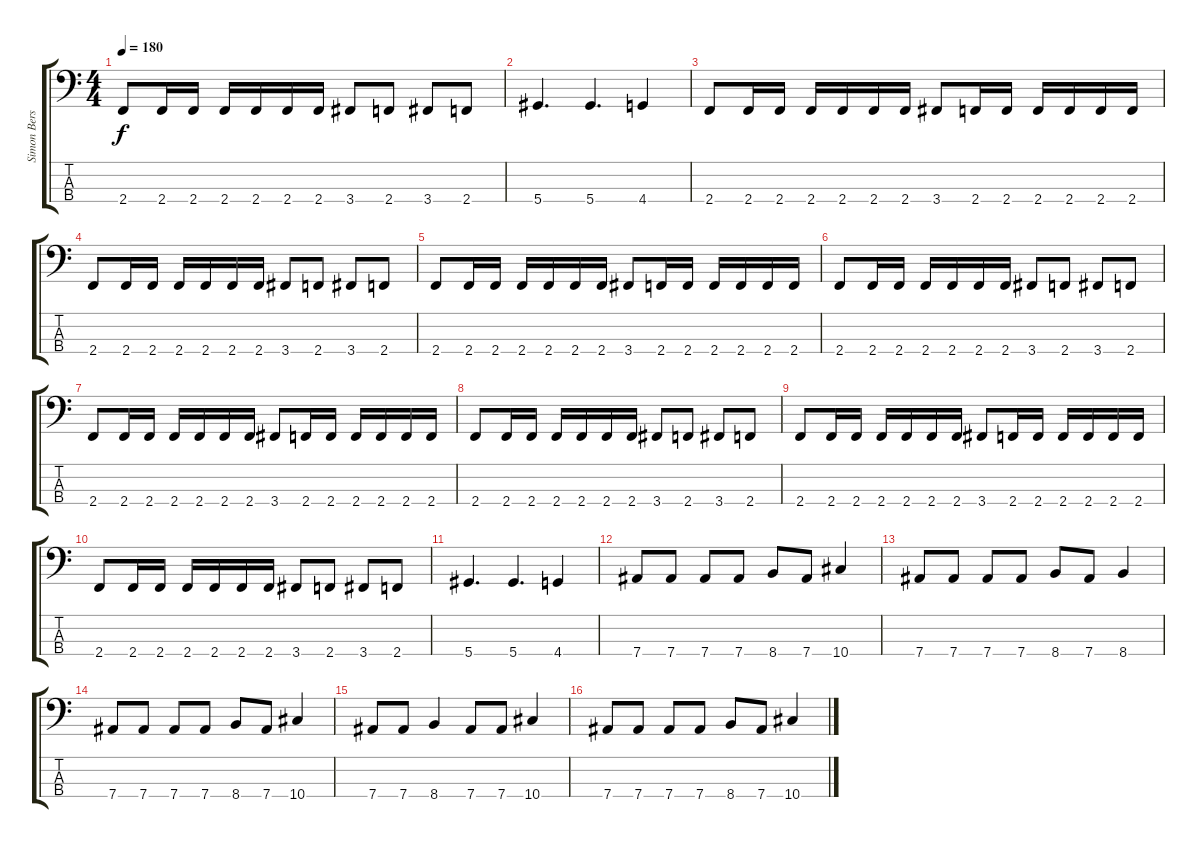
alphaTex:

\track ("Simon Berserker" "Simon Bers") {instrument electricbasspick}
\staff {score tabs}
\tuning (Gb2 Db2 Ab1 Eb1) {hide}
\ts (4 4)
\tempo 180
\clef f4
\ks c
2.4.8{dy f} 2.4.16 2.4.16 2.4.16 2.4.16 2.4.16 2.4.16 3.4.8 2.4.8 3.4.8 2.4.8 |
5.4.4{d} 5.4.4{d} 4.4.4 |
2.4.8 2.4.16 2.4.16 2.4.16 2.4.16 2.4.16 2.4.16 3.4.8 2.4.16 2.4.16 2.4.16 2.4.16 2.4.16 2.4.16 |
2.4.8 2.4.16 2.4.16 2.4.16 2.4.16 2.4.16 2.4.16 3.4.8 2.4.8 3.4.8 2.4.8 |
2.4.8 2.4.16 2.4.16 2.4.16 2.4.16 2.4.16 2.4.16 3.4.8 2.4.16 2.4.16 2.4.16 2.4.16 2.4.16 2.4.16 |
2.4.8 2.4.16 2.4.16 2.4.16 2.4.16 2.4.16 2.4.16 3.4.8 2.4.8 3.4.8 2.4.8 |
2.4.8 2.4.16 2.4.16 2.4.16 2.4.16 2.4.16 2.4.16 3.4.8 2.4.16 2.4.16 2.4.16 2.4.16 2.4.16 2.4.16 |
2.4.8 2.4.16 2.4.16 2.4.16 2.4.16 2.4.16 2.4.16 3.4.8 2.4.8 3.4.8 2.4.8 |
2.4.8 2.4.16 2.4.16 2.4.16 2.4.16 2.4.16 2.4.16 3.4.8 2.4.16 2.4.16 2.4.16 2.4.16 2.4.16 2.4.16 |
2.4.8 2.4.16 2.4.16 2.4.16 2.4.16 2.4.16 2.4.16 3.4.8 2.4.8 3.4.8 2.4.8 |
5.4.4{d} 5.4.4{d} 4.4.4 |
7.4.8 7.4.8 7.4.8 7.4.8 8.4.8 7.4.8 10.4.4 |
7.4.8 7.4.8 7.4.8 7.4.8 8.4.8 7.4.8 8.4.4 |
7.4.8 7.4.8 7.4.8 7.4.8 8.4.8 7.4.8 10.4.4 |
7.4.8 7.4.8 8.4.4 7.4.8 7.4.8 10.4.4 |
7.4.8 7.4.8 7.4.8 7.4.8 8.4.8 7.4.8 10.4.4
